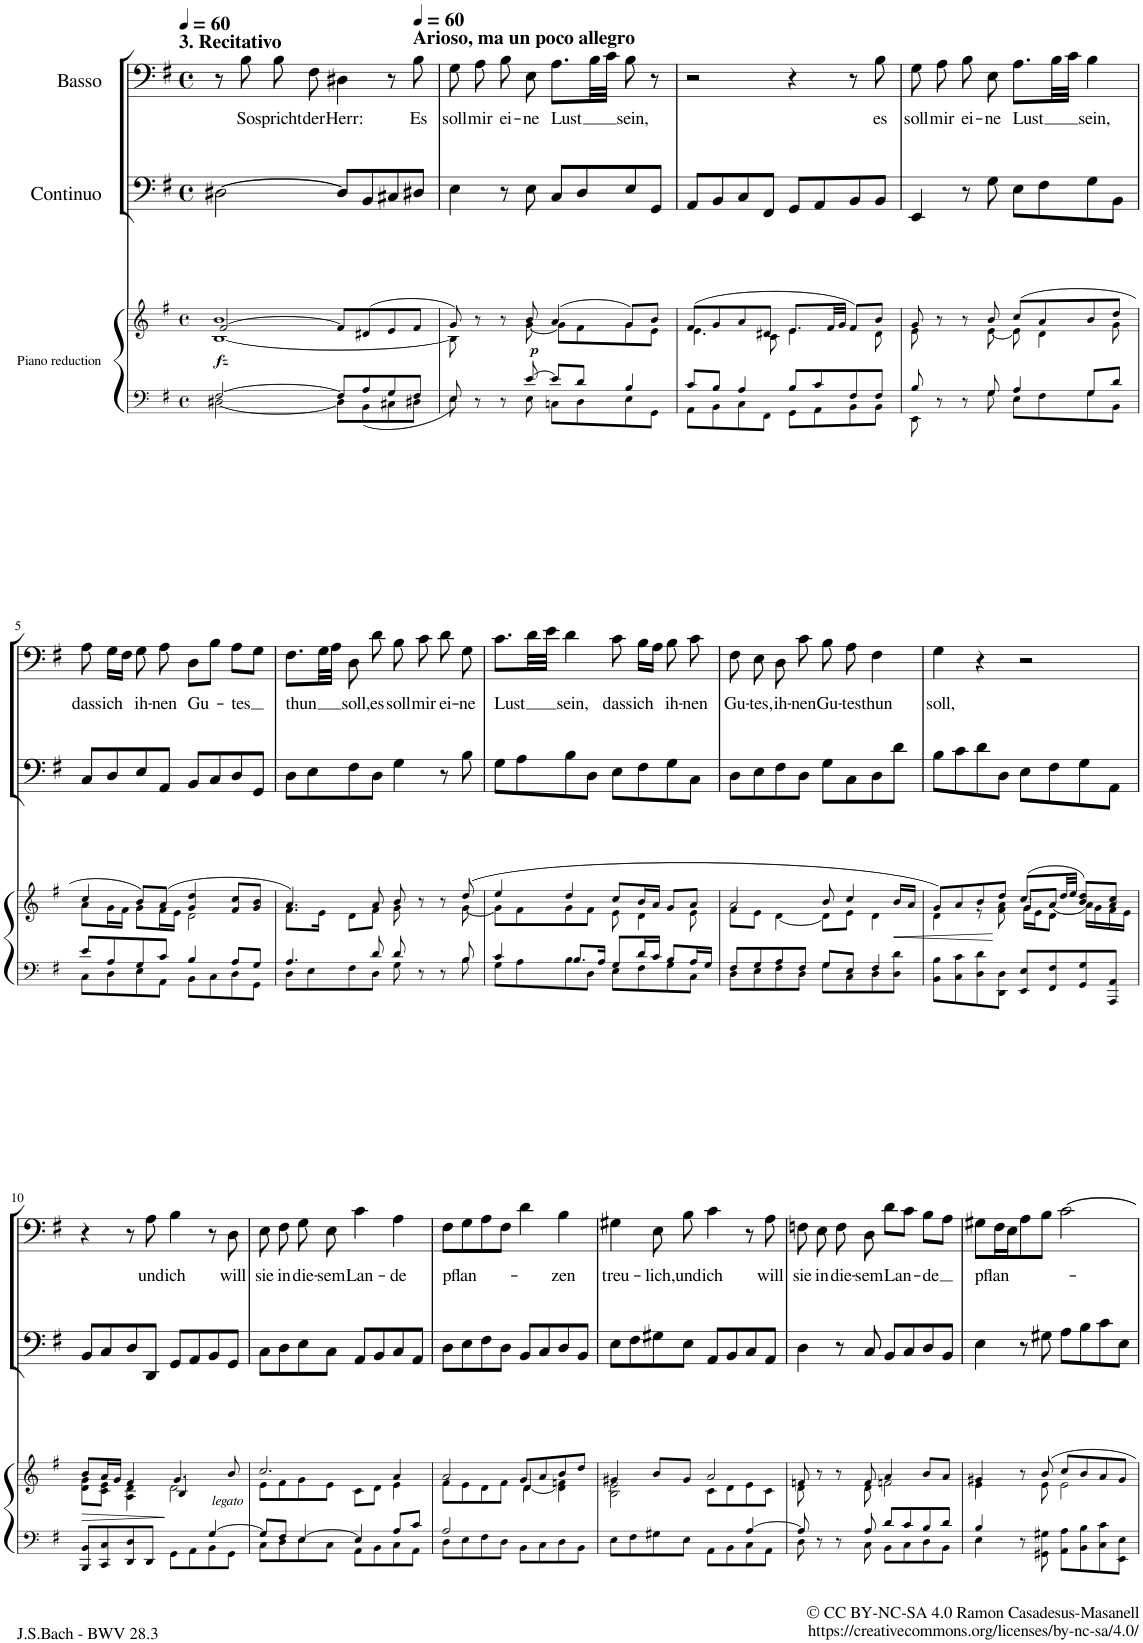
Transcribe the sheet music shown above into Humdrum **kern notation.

**kern	**kern	**dynam	**kern	**kern	**text
*part3	*part3	*part3	*part2	*part1	*part1
*staff4	*staff3	*staff3/4	*staff2	*staff1	*staff1
*I"Piano reduction	*	*	*I"Continuo	*I"Basso	*
*I'Pno	*	*	*	*	*
*stria5	*stria5	*	*	*	*
*clefF4	*clefG2	*	*clefF4	*clefF4	*
*k[f#]	*k[f#]	*	*k[f#]	*k[f#]	*
*M4/4	*M4/4	*	*M4/4	*M4/4	*
*met(c)	*met(c)	*	*met(c)	*met(c)	*
*MM60	*MM60	*	*MM60	*MM60	*
=1	=1	=1	=1	=1	=1
*^	*^	*	*	*	*
!	!	!	!	!	!	!LO:TX:a:B:t=3. Recitativo	!
!	!	!	!	!LO:DY:b	!	!	!
[2F#/	[2D#X\	[2f#/	[1B 1b	fz	[2D#X\	8r	.
!	!	!	!	!	!	!	!LO:LY:b
.	.	.	.	.	.	8B\	So
!	!	!	!	!	!	!	!LO:LY:b
.	.	.	.	.	.	8B\	spricht
!	!	!	!	!	!	!	!LO:LY:b
.	.	.	.	.	.	8F#\	der
!	!	!	!	!	!	!	!LO:LY:b
8F#/L]	8D#\L]	8f#/L]	.	.	8D#/L]	4D#X\	Herr:
8A/	8BB\	(8d#X/	.	.	8BB/	.	.
8G/	8C#X\	8e/	.	.	8C#X/	8r	.
*	*	*	*	*	*	*MM60	*
!	!	!	!	!	!	!LO:TX:a:B:t=Arioso, ma un poco allegro	!
!	!	!	!	!	!	!	!LO:LY:b
8F#/J	8D#X\J	8f#/J	.	.	8D#X/J	8B\	Es
=2	=2	=2	=2	=2	=2	=2	=2
!	!	!	!	!	!	!	!LO:LY:b
8E/	8E\	8g/)	8B\]	.	4E\	8G\	soll
!	!	!	!	!	!	!	!LO:LY:b
8r	8ryy	8r	8ryy	.	.	8A\	mir
!	!	!	!	!	!	!	!LO:LY:b
8r	8ryy	8r	8ryy	.	8r	8B\	ei-
!	!	!	!	!LO:DY:b	!	!	!LO:LY:b
[8e/	8E\	8b/	[8g\	p	8E\	8E\	-ne
!	!	!	!	!	!	!	!LO:LY:b
8e/L]	8Cn\L	(4a/	8g\L]	.	8C/L	8.A\L	Lust
8d/J	8D\	.	8f#\	.	8D/	.	.
.	.	.	.	.	.	32B\LL	.
.	.	.	.	.	.	32c\JJJ	.
!	!	!	!	!	!	!	!LO:LY:b
4B/	8E\	8g/L)	8g\	.	8E/	8B\	sein,
.	8GG\J	8b/J	8e\J	.	8GG/J	8r	.
=3	=3	=3	=3	=3	=3	=3	=3
8c/L	8AA\L	(8f#/L	4.e\	.	8AA/L	2r	.
8B/J	8BB\	8g/	.	.	8BB/	.	.
4A/	8C\	8a/	.	.	8C/	.	.
.	8FF#\J	8d#X/J	8c\	.	8FF#/J	.	.
8B/L	8GG\L	8.e/L	4.e\	.	8GG/L	4r	.
8c/	8AA\	.	.	.	8AA/	.	.
.	.	32f#/LL	.	.	.	.	.
.	.	32g/JJJ	.	.	.	.	.
8F#/	8BB\	8f#/L)	.	.	8BB/	8r	.
!	!	!	!	!	!	!	!LO:LY:b
8F#/J	8BB\J	8b/J	8d#\	.	8BB/J	8B\	es
=4	=4	=4	=4	=4	=4	=4	=4
!	!	!	!	!	!	!	!LO:LY:b
8B/	8EE\	8g/	8e\	.	4EE/	8G\	soll
!	!	!	!	!	!	!	!LO:LY:b
8r	8ryy	8r	8ryy	.	.	8A\	mir
!	!	!	!	!	!	!	!LO:LY:b
8r	8ryy	8r	8ryy	.	8r	8B\	ei-
!	!	!	!	!	!	!	!LO:LY:b
8G/	8G\	8b/	[8e\	.	8G\	8E\	-ne
!	!	!	!	!	!	!	!LO:LY:b
4A/	8E\L	(8cc/L	8e\]	.	8E\L	8.A\L	Lust
.	8F#\	8a/	4d\	.	8F#\	.	.
.	.	.	.	.	.	32B\LL	.
.	.	.	.	.	.	32c\JJJ	.
!	!	!	!	!	!	!	!LO:LY:b
8G/L	8G\	8b/	.	.	8G\	4B\	sein,
8d/J	8BB\J	8dd/J	8g\	.	8BB\J	.	.
!!LO:LB:g=z
=5	=5	=5	=5	=5	=5	=5	=5
!	!	!	!	!	!	!	!LO:LY:b
8e/L	8C\L	4cc/	8a\L	.	8C/L	8A\	dass
!	!	!	!	!	!	!	!LO:LY:b
8A/	8D\	.	16g\L	.	8D/	16G\LL	ich
.	.	.	16f#\JJ	.	.	16F#\JJ	.
!	!	!	!	!	!	!	!LO:LY:b
8G/	8E\	8b/L)	8g\L	.	8E/	8G\	ih-
!	!	!	!	!	!	!	!LO:LY:b
8c/J	8AA\J	(8a/J	16f#\L	.	8AA/J	8A\	-nen
.	.	.	16e\JJ	.	.	.	.
!	!	!	!	!	!	!	!LO:LY:b
4B/	8BB\L	4g/ 4dd/	2d\	.	8BB/L	8D\L	Gu-
.	8C\	.	.	.	8C/	8B\J	.
!	!	!	!	!	!	!	!LO:LY:b
8A/L	8D\	8f#/ 8cc/L	.	.	8D/	8A\L	-tes
8G/J	8GG\J	8g/ 8b/J	.	.	8GG/J	8G\J	.
=6	=6	=6	=6	=6	=6	=6	=6
!	!	!	!	!	!	!	!LO:LY:b
4.A/	8D\L	4.a/)	8.f#\L	.	8D\L	8.F#\L	thun
.	8E\	.	.	.	8E\	.	.
.	.	.	16e\Jk	.	.	32G\LL	.
.	.	.	.	.	.	32A\JJJ	.
!	!	!	!	!	!	!	!LO:LY:b
.	8F#\	.	8d\L	.	8F#\	8D\	soll,
!	!	!	!	!	!	!	!LO:LY:b
8d/	8D\J	8a/	8f#\J	.	8D\J	8d\	es
!	!	!	!	!	!	!	!LO:LY:b
8d/	8G\	8b/	8g\	.	4G\	8B\	soll
!	!	!	!	!	!	!	!LO:LY:b
8r	8ryy	8r	8ryy	.	.	8c\	mir
!	!	!	!	!	!	!	!LO:LY:b
8r	8ryy	8r	8ryy	.	8r	8d\	ei-
!	!	!	!	!	!	!	!LO:LY:b
8B/	8B\	(8dd/	[8g\	.	8B\	8G\	-ne
=7	=7	=7	=7	=7	=7	=7	=7
!	!	!	!	!	!	!	!LO:LY:b
4c/	8G\L	4ee/	8g\L]	.	8G\L	8.c\L	Lust
.	8A\	.	8f#\	.	8A\	.	.
.	.	.	.	.	.	32d\LL	.
.	.	.	.	.	.	32e\JJJ	.
!	!	!	!	!	!	!	!LO:LY:b
8.B/L	8B\	4dd/	8g\	.	8B\	4d\	sein,
.	8D\J	.	8f#\J	.	8D\J	.	.
16A/Jk	.	.	.	.	.	.	.
!	!	!	!	!	!	!	!LO:LY:b
8G/L	8E\L	8cc/L	8e\	.	8E\L	8c\	dass
!	!	!	!	!	!	!	!LO:LY:b
16d/L	8F#\	16b/L	4d\	.	8F#\	16B\LL	ich
16c/JJ	.	16a/JJ	.	.	.	16A\JJ	.
!	!	!	!	!	!	!	!LO:LY:b
8B/L	8G\	8g/L	.	.	8G\	8B\	ih-
!	!	!	!	!	!	!	!LO:LY:b
16A/L	8C\J	8a/J	8e\	.	8C\J	8c\	-nen
16G/JJ	.	.	.	.	.	.	.
=8	=8	=8	=8	=8	=8	=8	=8
!	!	!	!	!	!	!	!LO:LY:b
8F#/L	8D\L	2a/	8f#\L	.	8D\L	8F#\	Gu-
!	!	!	!	!	!	!	!LO:LY:b
8G/	8E\	.	8e\J	.	8E\	8E\	-tes,
!	!	!	!	!	!	!	!LO:LY:b
8A/	8F#\	.	[4d\	.	8F#\	8D\	ih-
!	!	!	!	!	!	!	!LO:LY:b
8F#/J	8D\J	.	.	.	8D\J	8c\	-nen
!	!	!	!	!	!	!	!LO:LY:b
8G/L	8G\L	8b/	8d\L]	.	8G\L	8B\	Gu-
!	!	!	!	!	!	!	!LO:LY:b
8E/J	8C\	4cc/	8e\J	.	8C\	8A\	-tes
!	!	!	!	!	!	!	!LO:LY:b
4F#/	8D\	.	4d\	.	8D\	4F#\	thun
!	!	!	!	!LO:HP:b	!	!	!
.	8D\ 8d\J	16b/LL	.	<	8d\J	.	.
.	.	16a/JJ	.	.	.	.	.
*v	*v	*	*	*	*	*	*
=9	=9	=9	=9	=9	=9	=9
*	*	*^	*	*	*	*
!	!	!	!	!	!	!	!LO:LY:b
8BB\ 8B\L	8g/L)	4d\	2ryy	.	8B\L	4G\	soll,
8C\ 8c\	8a/	.	.	.	8c\	.	.
8D\ 8d\	8b/	8r	.	.	8d\	4r	.
8DD\ 8D\J	8dd/J	8f#\ 8a\	.	[	8D\J	.	.
8EE/ 8E/L	(8.cc/L	16g\LL	8g/L	.	8E\L	2r	.
.	.	16e\J	.	.	.	.	.
8FF#/ 8F#/	.	8d\J	[<8a/J	.	8F#\	.	.
.	32dd/LL	.	.	.	.	.	.
.	32ee/JJJ	.	.	.	.	.	.
8GG/ 8G/	8b/ 8dd/L)	16a\LL]	4ryy	.	8G\	.	.
.	.	16g\	.	.	.	.	.
8AAA/ 8AA/J	8a/ 8cc/J	16f#\	.	.	8AA\J	.	.
.	.	16e\JJ	.	.	.	.	.
!!LO:LB:g=z
=10	=10	=10	=10	=10	=10	=10	=10
*^	*	*	*	*	*	*	*
!	!	!	!	!	!LO:HP:b	!	!	!
8BBB/ 8BB/L	2ryy	8b/L	8d\ 8g\L	2ryy	>	8BB/L	4r	.
8CC/ 8C/	.	16a/L	8c\ 8e\J	.	.	8C/	.	.
.	.	16g/JJ	.	.	.	.	.	.
8DD/ 8D/	.	4f#/	4A\ 4d\	.	.	8D/	8r	.
!	!	!	!	!	!	!	!	!LO:LY:b
8DD/J	.	.	.	.	.	8DD/J	8A\	und
!	!	!	!	!	!	!	!	!LO:LY:b
4ryy	8GG\L	4.g/	2d\	4B/	]	8GG/L	4B\	ich
.	8AA\	.	.	.	.	8AA/	.	.
[4G/	8BB\	.	.	4ryy	.	8BB/	8r	.
!	!	!LO:TX:b:i:t=legato	!	!	!	!	!	!
!	!	!	!	!	!	!	!	!LO:LY:b
.	8GG\J	8b/	.	.	.	8GG/J	8D\	will
*	*	*	*v	*v	*	*	*	*
=11	=11	=11	=11	=11	=11	=11	=11
!	!	!	!	!	!	!	!LO:LY:b
8G/L]	8C\L	2.cc/	8e\L	.	8C\L	8E\	sie
!	!	!	!	!	!	!	!LO:LY:b
8F#/J	8D\	.	8f#\	.	8D\	8F#\	in
!	!	!	!	!	!	!	!LO:LY:b
[4E/	8E\	.	8g\	.	8E\	8G\	die-
!	!	!	!	!	!	!	!LO:LY:b
.	8C\J	.	8e\J	.	8C\J	8E\	-sem
!	!	!	!	!	!	!	!LO:LY:b
4E/]	8AA\L	.	8c\L	.	8AA/L	4c\	Lan-
.	8BB\	.	8d\J	.	8BB/	.	.
!	!	!	!	!	!	!	!LO:LY:b
8A/L	8C\	4a/	4e\	.	8C/	4A\	-de
8c/J	8AA\J	.	.	.	8AA/J	.	.
=12	=12	=12	=12	=12	=12	=12	=12
*	*	*	*^	*	*	*	*
!	!	!	!	!	!	!	!	!LO:LY:b
2A/	8D\L	2a/	8f#\L	2ryy	.	8D\L	8F#\L	pflan-
.	8E\	.	8e\	.	.	8E\	8G\	.
.	8F#\	.	8d\	.	.	8F#\	8A\	.
.	8D\J	.	8f#\J	.	.	8D\J	8F#\J	.
4ryy	8BB\L	8g/L	[4d\	4d/	.	8BB/L	4d\	.
.	8C\	8a/	.	.	.	8C/	.	.
!	!	!	!	!	!	!	!	!LO:LY:b
4ryy	8D\	8b/	4d\] 4fn\	4ryy	.	8D/	4B\	zen
.	8BB\J	8dd/J	.	.	.	8BB/J	.	.
*	*	*	*v	*v	*	*	*	*
=13	=13	=13	=13	=13	=13	=13	=13
!	!	!	!	!	!	!	!LO:LY:b
2ryy	8E\L	4g#X/	2B\ 2e\	.	8E\L	4G#X\	treu-
.	8F#\	.	.	.	8F#\	.	.
!	!	!	!	!	!	!	!LO:LY:b
.	8G#X\	8b/L	.	.	8G#X\	8E\	-lich,
!	!	!	!	!	!	!	!LO:LY:b
.	8E\J	8g#/J	.	.	8E\J	8B\	und
!	!	!	!	!	!	!	!LO:LY:b
4ryy	8AA\L	2a/	8c\L	.	8AA/L	4c\	ich
.	8BB\	.	8d\	.	8BB/	.	.
[4A/	8C\	.	8e\	.	8C/	8r	.
!	!	!	!	!	!	!	!LO:LY:b
.	8AA\J	.	8c\J	.	8AA/J	8A\	will
=14	=14	=14	=14	=14	=14	=14	=14
!	!	!	!	!	!	!	!LO:LY:b
8A/]	8D\	8fn/	8d\	.	4D\	8Fn\	sie
!	!	!	!	!	!	!	!LO:LY:b
8r	8ryy	8r	8ryy	.	.	8E\	in
!	!	!	!	!	!	!	!LO:LY:b
8r	8ryy	8r	8ryy	.	8r	8F\	die-
!	!	!	!	!	!	!	!LO:LY:b
8A/	8C\	8f/	8d\	.	8C/	8D\	-sem
!	!	!	!	!	!	!	!LO:LY:b
8d/L	8BB\L	4a/	2fn\	.	8BB/L	8d\L	Lan-
8c/	8C\	.	.	.	8C/	8c\J	.
!	!	!	!	!	!	!	!LO:LY:b
8B/	8D\	8b/L	.	.	8D/	8B\L	-de
8d/J	8BB\J	8a/J	.	.	8BB/J	8A\J	.
=15	=15	=15	=15	=15	=15	=15	=15
!	!	!	!	!	!	!	!LO:LY:b
4B/	4E\	4g#X/	4e\	.	4E\	8G#X\L	pflan-
.	.	.	.	.	.	16F#\L	.
.	.	.	.	.	.	16E\J	.
8r	8ryy	8r	8ryy	.	8r	8A\	.
8ryy	8GG#X\ 8G#X\	8b/	8e\	.	8G#X\	8B\J	.
2ryy	8AA\ 8A\L	8cc/L	2e\	.	8A\L	[2c\	.
.	8BB\ 8B\	8b/	.	.	8B\	.	.
.	8C\ 8c\	8a/	.	.	8c\	.	.
.	8EE\ 8E\J	8g#/J	.	.	8E\J	.	.
*v	*v	*	*	*	*	*	*
*	*v	*v	*	*	*	*
=	=	=	=	=	=
*-	*-	*-	*-	*-	*-
